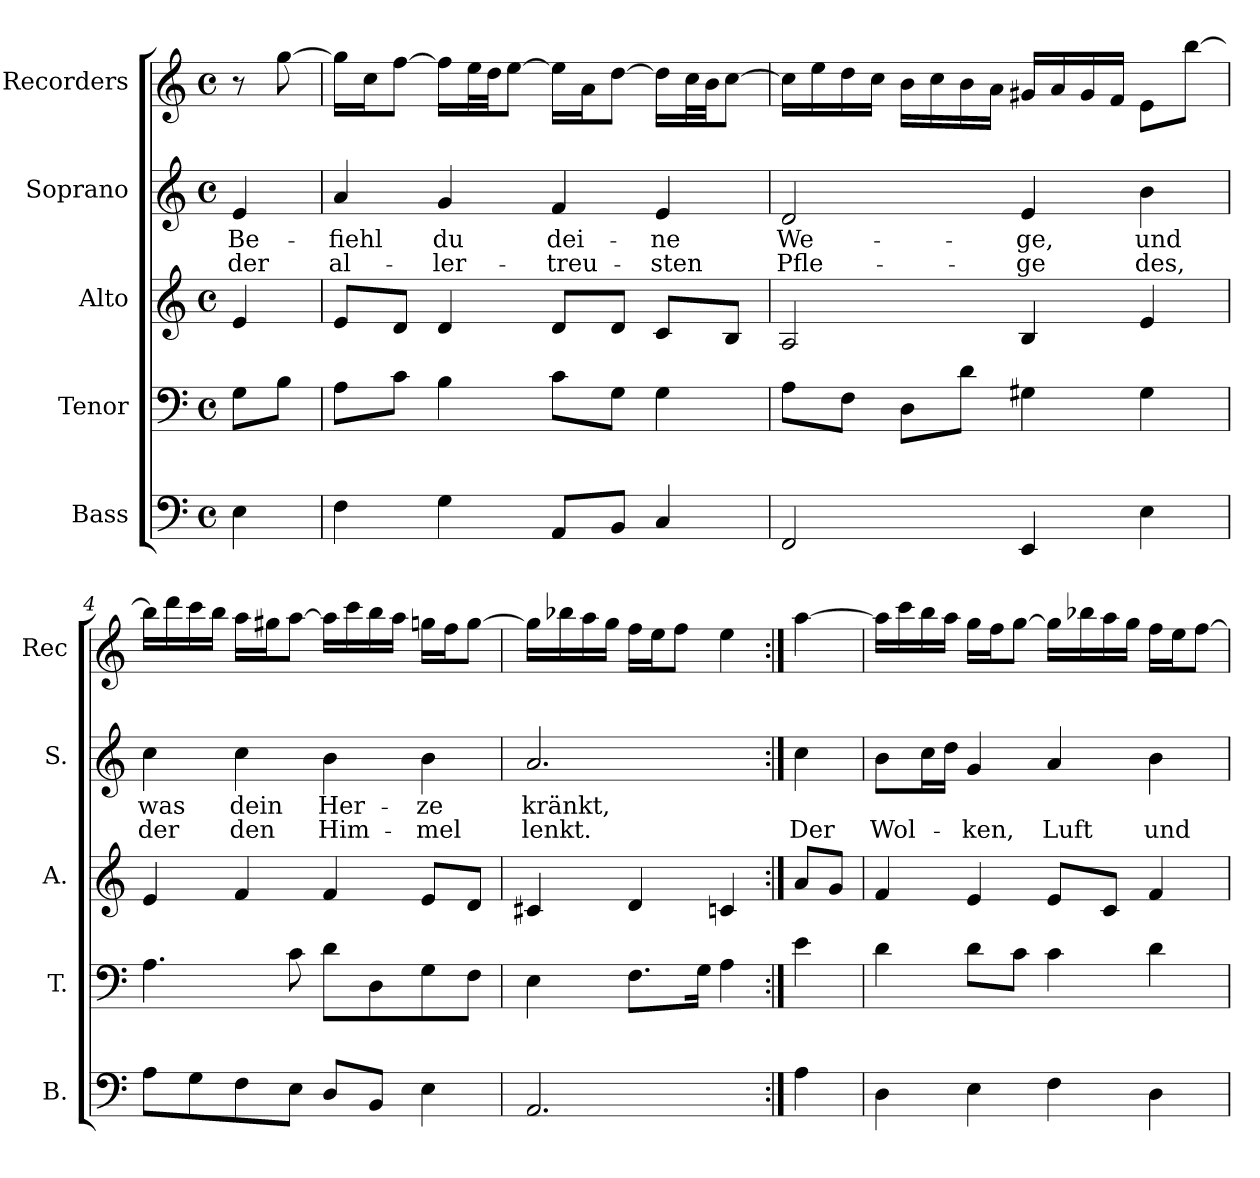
**kern	**kern	**kern	**kern	**text	**text	**kern
*part5	*part4	*part3	*part2	*part2	*part2	*part1
*staff5	*staff4	*staff3	*staff2	*staff2	*staff2	*staff1
*I"Bass	*I"Tenor	*I"Alto	*I"Soprano	*	*	*I"Recorders
*I'B.	*I'T.	*I'A.	*I'S.	*	*	*I'Rec
*clefF4	*clefF4	*clefG2	*clefG2	*	*	*clefG2
*k[]	*k[]	*k[]	*k[]	*	*	*k[]
*M4/4	*M4/4	*M4/4	*M4/4	*	*	*M4/4
*met(c)	*met(c)	*met(c)	*met(c)	*	*	*met(c)
=1	=1	=1	=1	=1	=1	=1
!	!	!	!	!LO:LY:b	!LO:LY:b	!
4E\	8G\L	4e/	4e/	Be-	der	8r
.	8B\J	.	.	.	.	[8gg\
=2	=2	=2	=2	=2	=2	=2
!	!	!	!	!LO:LY:b	!LO:LY:b	!
4F\	8A\L	8e/L	4a/	-fiehl	al-	16gg\LL]
.	.	.	.	.	.	16cc\J
.	8c\J	8d/J	.	.	.	[8ff\J
!	!	!	!	!LO:LY:b	!LO:LY:b	!
4G\	4B\	4d/	4g/	du	-ler-	16ff\LL]
.	.	.	.	.	.	32ee\L
.	.	.	.	.	.	32dd\JJ
.	.	.	.	.	.	[8ee\J
!	!	!	!	!LO:LY:b	!LO:LY:b	!
8AA/L	8c\L	8d/L	4f/	dei-	-treu-	16ee\LL]
.	.	.	.	.	.	16a\J
8BB/J	8G\J	8d/J	.	.	.	[8dd\J
!	!	!	!	!LO:LY:b	!LO:LY:b	!
4C/	4G\	8c/L	4e/	-ne	-sten	16dd\LL]
.	.	.	.	.	.	32cc\L
.	.	.	.	.	.	32b\JJ
.	.	8B/J	.	.	.	[8cc\J
=3	=3	=3	=3	=3	=3	=3
!	!	!	!	!LO:LY:b	!LO:LY:b	!
2FF/	8A\L	2A/	2d/	We-	Pfle-	16cc\LL]
.	.	.	.	.	.	16ee\
.	8F\J	.	.	.	.	16dd\
.	.	.	.	.	.	16cc\JJ
.	8D\L	.	.	.	.	16b\LL
.	.	.	.	.	.	16cc\
.	8d\J	.	.	.	.	16b\
.	.	.	.	.	.	16a\JJ
!	!	!	!	!LO:LY:b	!LO:LY:b	!
4EE/	4G#X\	4B/	4e/	-ge,	-ge	16g#X/LL
.	.	.	.	.	.	16a/
.	.	.	.	.	.	16g#/
.	.	.	.	.	.	16f/JJ
!	!	!	!	!LO:LY:b	!LO:LY:b	!
4E\	4G#\	4e/	4b\	und	des,	8e\L
.	.	.	.	.	.	[8bb\J
!!LO:PB:g=z
=4	=4	=4	=4	=4	=4	=4
!	!	!	!	!LO:LY:b	!LO:LY:b	!
8A\L	4.A\	4e/	4cc\	was	der	16bb\LL]
.	.	.	.	.	.	16ddd\
8G\	.	.	.	.	.	16ccc\
.	.	.	.	.	.	16bb\JJ
!	!	!	!	!LO:LY:b	!LO:LY:b	!
8F\	.	4f/	4cc\	dein	den	16aa\LL
.	.	.	.	.	.	16gg#X\J
8E\J	8c\	.	.	.	.	[8aa\J
!	!	!	!	!LO:LY:b	!LO:LY:b	!
8D/L	8d\L	4f/	4b\	Her-	Him-	16aa\LL]
.	.	.	.	.	.	16ccc\
8BB/J	8D\	.	.	.	.	16bb\
.	.	.	.	.	.	16aa\JJ
!	!	!	!	!LO:LY:b	!LO:LY:b	!
4E\	8G\	8e/L	4b\	-ze	-mel	16ggn\LL
.	.	.	.	.	.	16ff\J
.	8F\J	8d/J	.	.	.	[8gg\J
=5	=5	=5	=5	=5	=5	=5
!	!	!	!	!LO:LY:b	!LO:LY:b	!
2.AA/	4E\	4c#X/	2.a/	kränkt,	lenkt.	16gg\LL]
.	.	.	.	.	.	16bb-X\
.	.	.	.	.	.	16aa\
.	.	.	.	.	.	16gg\JJ
.	8.F\L	4d/	.	.	.	16ff\LL
.	.	.	.	.	.	16ee\J
.	.	.	.	.	.	8ff\J
.	16G\Jk	.	.	.	.	.
.	4A\	4cn/	.	.	.	4ee\
=6:|!	=6:|!	=6:|!	=6:|!	=6:|!	=6:|!	=6:|!
!	!	!	!	!	!LO:LY:b	!
4A\	4e\	8a/L	4cc\	.	Der	[4aa\
.	.	8g/J	.	.	.	.
=7	=7	=7	=7	=7	=7	=7
!	!	!	!	!	!LO:LY:b	!
4D\	4d\	4f/	8b\L	.	Wol-	16aa\LL]
.	.	.	.	.	.	16ccc\
.	.	.	16cc\L	.	.	16bb\
.	.	.	16dd\JJ	.	.	16aa\JJ
!	!	!	!	!	!LO:LY:b	!
4E\	8d\L	4e/	4g/	.	-ken,	16gg\LL
.	.	.	.	.	.	16ff\J
.	8c\J	.	.	.	.	[8gg\J
!	!	!	!	!	!LO:LY:b	!
4F\	4c\	8e/L	4a/	.	Luft	16gg\LL]
.	.	.	.	.	.	16bb-X\
.	.	8c/J	.	.	.	16aa\
.	.	.	.	.	.	16gg\JJ
!	!	!	!	!	!LO:LY:b	!
4D\	4d\	4f/	4b\	.	und	16ff\LL
.	.	.	.	.	.	16ee\J
.	.	.	.	.	.	[8ff\J
=	=	=	=	=	=	=
*-	*-	*-	*-	*-	*-	*-
